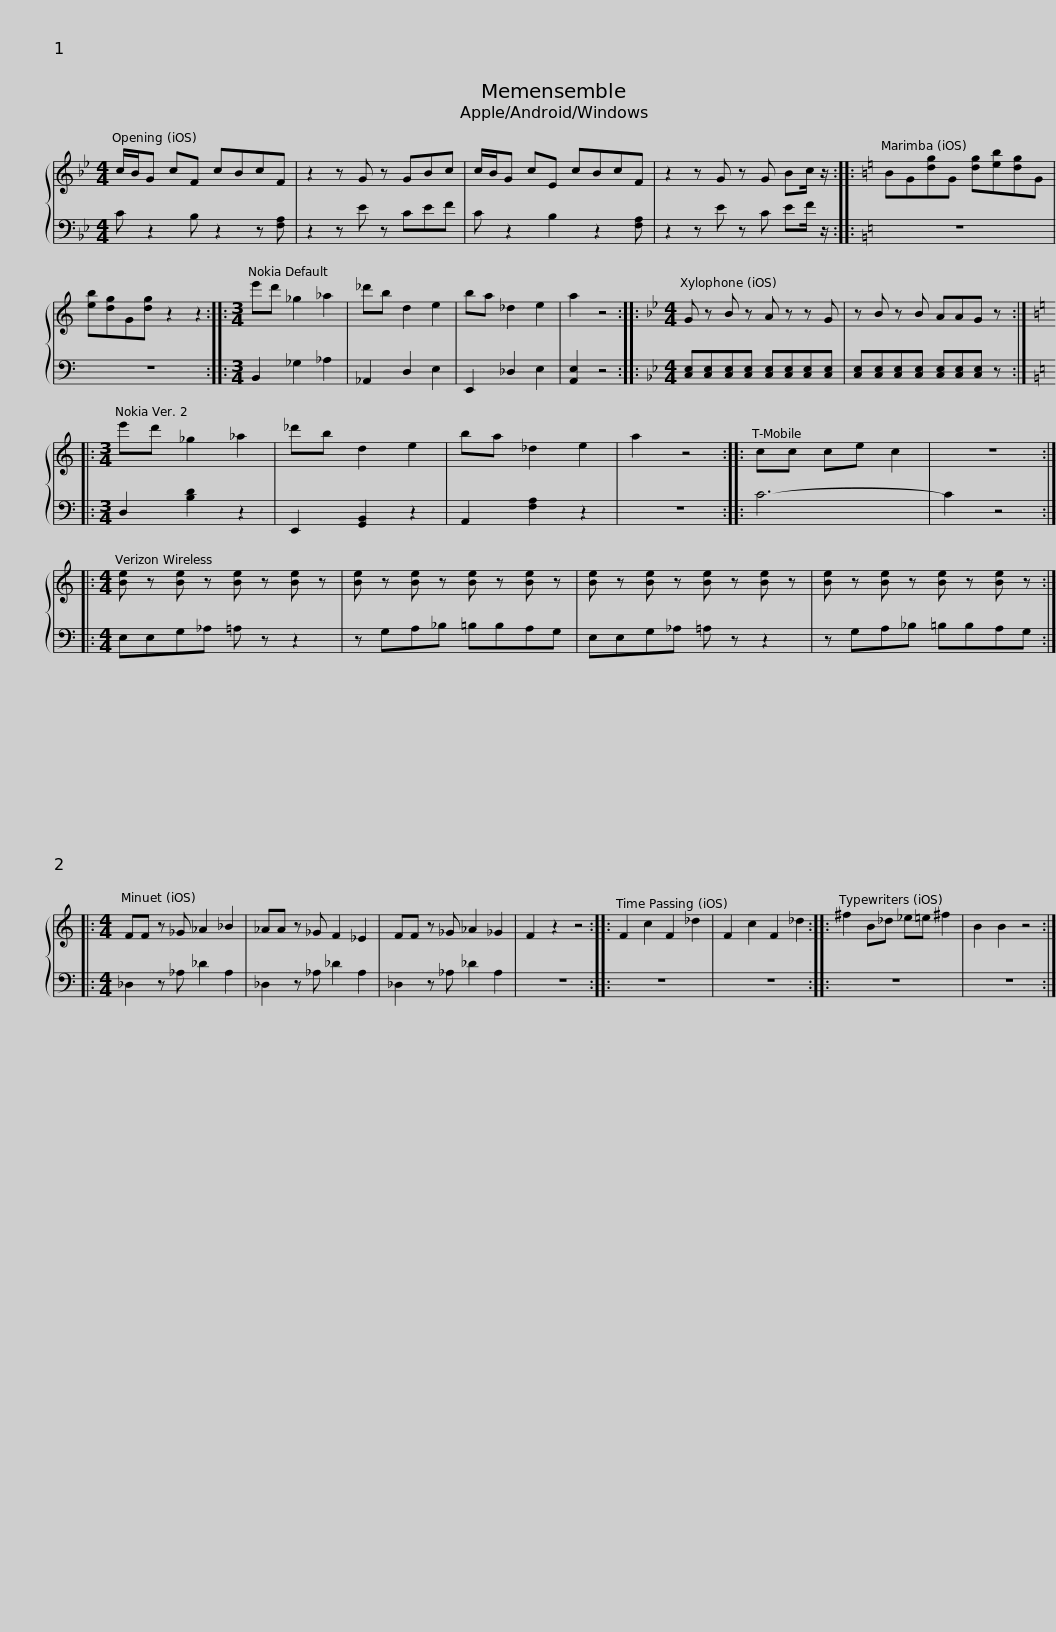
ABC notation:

X:1
%%score { 1 | 2 }
L:1/8
M:4/4
I:linebreak $
K:Bb
V:1 treble
V:2 bass
V:1
 c/B/G cF cBcF | z2 z G z GBc | c/B/G cE cBcF | z2 z G z G Bc/ z/ ::$[K:C] BG[dg]G [dg][eb][dg]G | %5
 [eb][dg]G[dg] z2 z2 ::[M:3/4] e'd' _g2 _a2 | _d'b d2 e2 | ba _d2 e2 | a2 z4 ::$ %10
[K:Bb][M:4/4] G z B z A z z G | z B z B AAG z ::[K:C][M:3/4] e'd' _g2 _a2 | _d'b d2 e2 | ba _d2 e2 |$ %15
 a2 z4 :: cc ce c2 | z6 ::[M:4/4] [Be] z [Be] z [Be] z [Be] z | [Be] z [Be] z [Be] z [Be] z |$ %20
 [Be] z [Be] z [Be] z [Be] z | [Be] z [Be] z [Be] z [Be] z ::[M:4/4] FF z _G _A2 _B2 | _AA z _G F2 _E2 |$ FF z _G _A2 _G2 | %25
 F2 z2 z4 :: F2 c2 F2 _d2 | F2 c2 F2 _d2 :: ^f2 B_d _e=e ^f2 | B2 B2 z4 :| %30
V:2
 C z2 B, z2 z [F,A,] | z2 z E z CEF | C z2 B,2 z2 [F,A,] | z2 z E z C EF/ z/ ::$[K:C] z8 | %5
 z8 ::[M:3/4] B,,2 _G,2 _A,2 | _A,,2 D,2 E,2 | E,,2 _D,2 E,2 | [A,,E,]2 z4 ::$ %10
[K:Bb][M:4/4] [C,E,][C,E,][C,E,][C,E,] [C,E,][C,E,][C,E,][C,E,] | [C,E,][C,E,][C,E,][C,E,] [C,E,][C,E,][C,E,] z ::[K:C][M:3/4] D,2 [B,D]2 z2 | E,,2 [G,,B,,]2 z2 | A,,2 [F,A,]2 z2 |$ %15
 z6 :: C6- | C2 z4 ::[M:4/4] E,E,G,_A, =A, z z2 | z G,A,_B, =B,B,A,G, |$ %20
 E,E,G,_A, =A, z z2 | z G,A,_B, =B,B,A,G, ::[M:4/4] _D,2 z _A, _D2 A,2 | _D,2 z _A, _D2 A,2 |$ _D,2 z _A, _D2 A,2 | %25
 z8 :: z8 | z8 :: z8 | z8 :| %30
